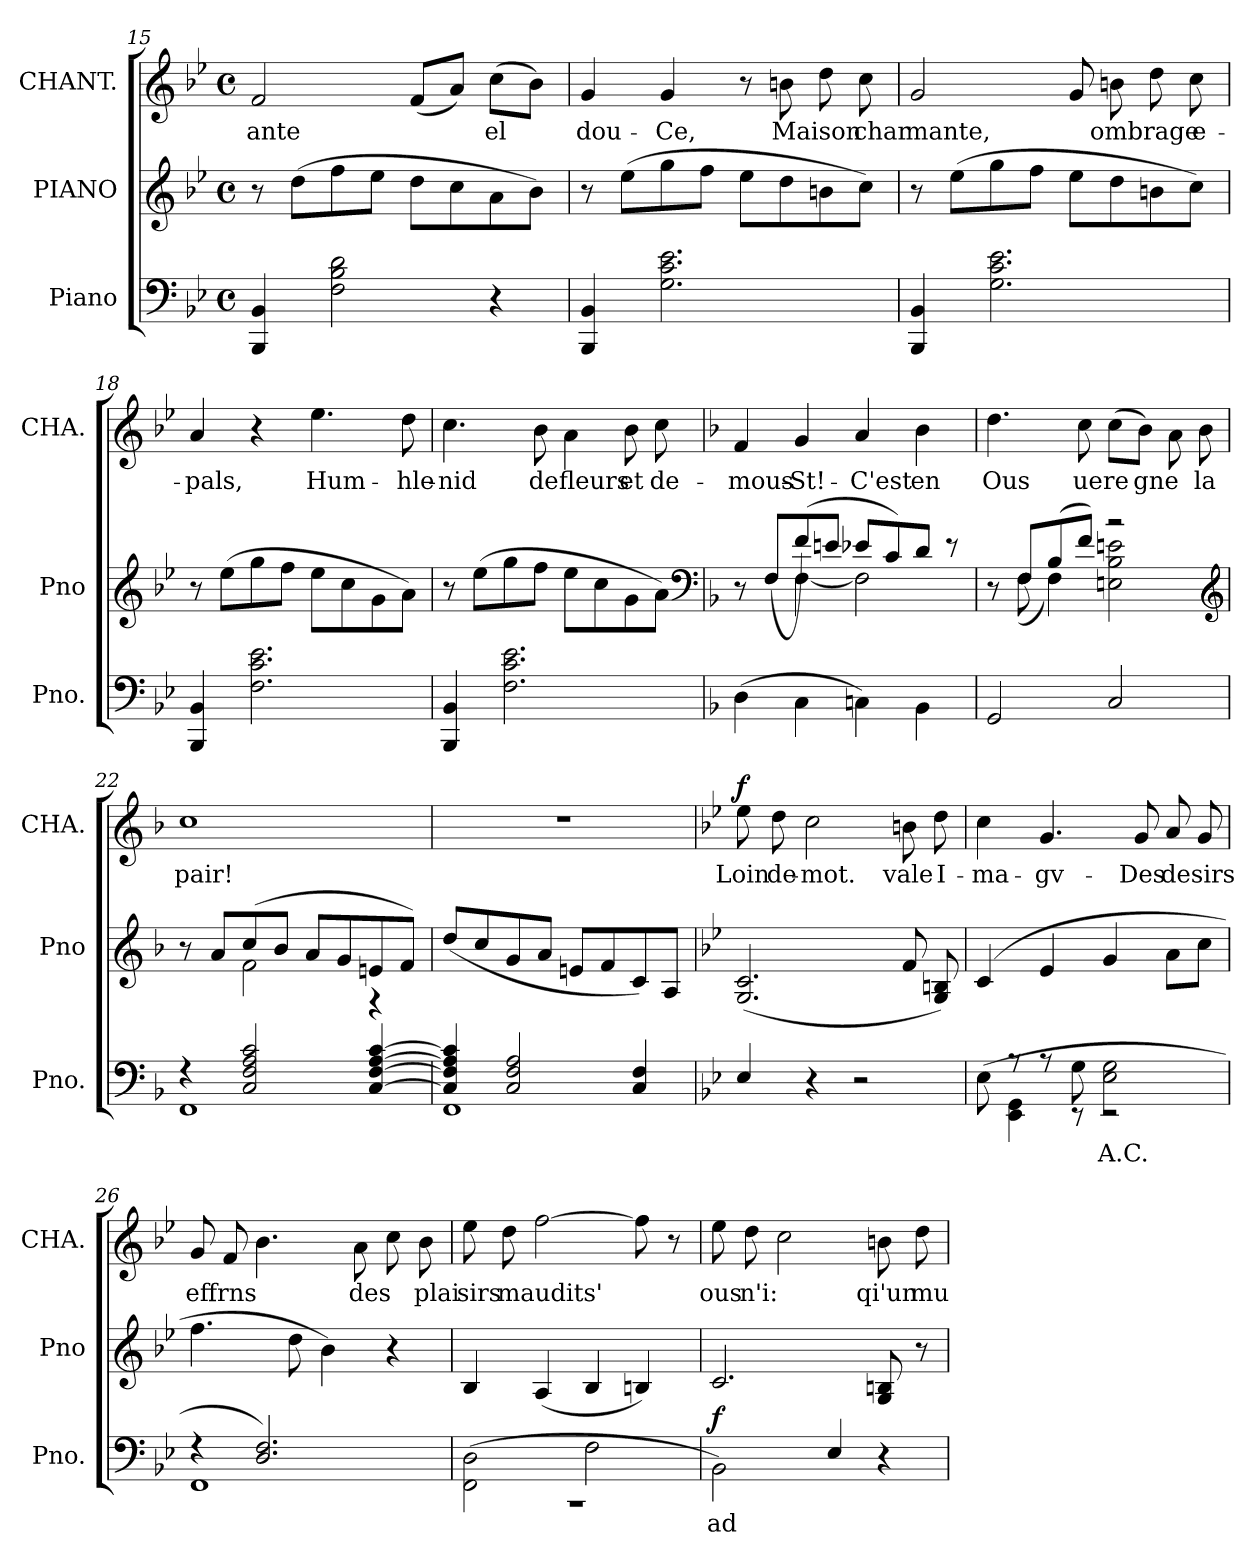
**kern	**text	**dynam	**kern	**kern	**text	**dynam
*part3	*part3	*part3	*part2	*part1	*part1	*part1
*staff3	*staff3	*staff3	*staff2	*staff1	*staff1	*staff1
*I"Piano	*	*	*I"PIANO	*I"CHANT.	*	*
*I'Pno.	*	*	*I'Pno	*I'CHA.	*	*
*clefF4	*	*	*clefG2	*clefG2	*	*
*k[b-e-]	*	*	*k[b-e-]	*k[b-e-]	*	*
*M4/4	*	*	*M4/4	*M4/4	*	*
*met(c)	*	*	*met(c)	*met(c)	*	*
=15	=15	=15	=15	=15	=15	=15
4BBB-/ 4BB-/	.	.	8r	2f/	ante	.
.	.	.	(8dd\L	.	.	.
2F\ 2B-\ 2d\	.	.	8ff\	.	.	.
.	.	.	8ee-\J	.	.	.
.	.	.	8dd\L	(8f/L	.	.
.	.	.	8cc\	8a/J)	.	.
4r	.	.	8a\	(8cc\L	el	.
.	.	.	8b-\J)	8b-\J)	.	.
=16	=16	=16	=16	=16	=16	=16
4BBB-/ 4BB-/	.	.	8r	4g/	dou-	.
.	.	.	(8ee-\L	.	.	.
2.G\ 2.c\ 2.e-\	.	.	8gg\	4g/	Ce,	.
.	.	.	8ff\J	.	.	.
.	.	.	8ee-\L	8r	.	.
.	.	.	8dd\	8bn\	Maison	.
.	.	.	8bn\	8dd\	.	.
.	.	.	8cc\J)	8cc\	char	.
!!LO:LB:g=z
=17	=17	=17	=17	=17	=17	=17
4BBB-/ 4BB-/	.	.	8r	2g/	mante,	.
.	.	.	(8ee-\L	.	.	.
2.G\ 2.c\ 2.e-\	.	.	8gg\	.	.	.
.	.	.	8ff\J	.	.	.
.	.	.	8ee-\L	8g/	.	.
.	.	.	8dd\	8bn\	ombrage	.
.	.	.	8bn\	8dd\	.	.
.	.	.	8cc\J)	8cc\	e-	.
=18	=18	=18	=18	=18	=18	=18
4BBB-/ 4BB-/	.	.	8r	4a/	pals,	.
.	.	.	(8ee-\L	.	.	.
2.F\ 2.c\ 2.e-\	.	.	8gg\	4r	.	.
.	.	.	8ff\J	.	.	.
.	.	.	8ee-\L	4.ee-\	Hum-	.
.	.	.	8cc\	.	.	.
.	.	.	8g\	.	.	.
.	.	.	8a\J)	8dd\	hle-	.
=19	=19	=19	=19	=19	=19	=19
4BBB-/ 4BB-/	.	.	8r	4.cc\	nid	.
.	.	.	(8ee-\L	.	.	.
2.F\ 2.c\ 2.e-\	.	.	8gg\	.	.	.
.	.	.	8ff\J	8b-\	de	.
.	.	.	8ee-\L	4a\	fleurs	.
.	.	.	8cc\	.	.	.
.	.	.	8g\	8b-\	et	.
.	.	.	8a\J)	8cc\	de-	.
*	*	*	*clefF4	*	*	*
!!LO:LB:g=z
=20	=20	=20	=20	=20	=20	=20
*k[b-]	*	*	*k[b-]	*k[b-]	*	*
*	*	*	*^	*	*	*
(4D\	.	.	8r	4ryy	4f/	mous-	.
.	.	.	(8F/L	.	.	.	.
4C\	.	.	(8f/)	[4F\	4g/	St!-	.
.	.	.	8en/J	.	.	.	.
4Cn\)	.	.	8e-X/L	2F\]	4a/	C'est	.
.	.	.	8c/)	.	.	.	.
4BB-\	.	.	8d/J	.	4b-\	en	.
.	.	.	8r	.	.	.	.
=21	=21	=21	=21	=21	=21	=21	=21
2GG/	.	.	8r	8ryy	4.dd\	Ous	.
.	.	.	8F/L	(8F\	.	.	.
.	.	.	(8B-/	4F\)	.	.	.
.	.	.	8f/J)	.	8cc\	ue	.
2C/	.	.	2r	2En\ 2B-\ 2en\	(8cc\L	re	.
.	.	.	.	.	8b-\J)	gne	.
.	.	.	.	.	8a\	.	.
.	.	.	.	.	8b-\	la	.
*	*	*	*clefG2	*	*	*	*
=22	=22	=22	=22	=22	=22	=22	=22
*^	*	*	*	*	*	*	*
4r	1FF/	.	.	8r	4ryy	1cc/	pair!	.
.	.	.	.	8a/L	.	.	.	.
2C/ 2F/ 2A/ 2c/	.	.	.	(8cc/	2f\	.	.	.
.	.	.	.	8b-/J	.	.	.	.
.	.	.	.	8a/L	.	.	.	.
.	.	.	.	8g/	.	.	.	.
[4C/ [4F/ [4A/ [4c/	.	.	.	8en/	4r	.	.	.
.	.	.	.	8f/J)	.	.	.	.
*	*	*	*	*v	*v	*	*	*
=23	=23	=23	=23	=23	=23	=23	=23
4C]/ 4F]/ 4A]/ 4c]/	1FF/	.	.	(8dd/L	1r	.	.
.	.	.	.	8cc/	.	.	.
2C/ 2F/ 2A/	.	.	.	8g/	.	.	.
.	.	.	.	8a/J	.	.	.
.	.	.	.	8en/L	.	.	.
.	.	.	.	8f/	.	.	.
4C/ 4F/	.	.	.	8c/)	.	.	.
.	.	.	.	8A/J	.	.	.
*v	*v	*	*	*	*	*	*
!!LO:LB:g=z
=24	=24	=24	=24	=24	=24	=24
*k[b-e-]	*	*	*k[b-e-]	*k[b-e-]	*	*
4E-/	.	.	(2.G/ 2.c/	8ee-\	Loin	f
.	.	.	.	8dd\	de-	.
4r	.	.	.	2cc\	mot.	.
2r	.	.	.	.	.	.
.	.	.	8f/	8bn\	vale	.
.	.	.	8G/ 8Bn/)	8dd\	I-	.
=25	=25	=25	=25	=25	=25	=25
*^	*	*	*	*	*	*
(8E-\	8ryy	.	.	(4c/	4cc\	ma-	.
8r	4EE-\ 4GG\	.	.	.	.	.	.
8r	.	.	.	4e-/	4.g/	gv-	.
8G\	8r	.	.	.	.	.	.
2E-\ 2G\	2r	A.C.	.	4g/	.	.	.
.	.	.	.	.	8g/	Des	.
.	.	.	.	8a\L	8a/	desirs	.
.	.	.	.	8cc\J	8g/	.	.
=26	=26	=26	=26	=26	=26	=26	=26
4r	1FF/	.	.	4.ff\	8g/	effrns	.
.	.	.	.	.	8f/	.	.
(2.D/ 2.F/)	.	.	.	.	4.b-\	.	.
.	.	.	.	8dd\	.	.	.
.	.	.	.	4b-\)	.	.	.
.	.	.	.	.	8a\	des	.
.	.	.	.	4r	8cc\	.	.
.	.	.	.	.	8b-\	plai	.
=27	=27	=27	=27	=27	=27	=27	=27
(2FF\ 2D\	1r	.	.	4B-/	8ee-\	sirs	.
.	.	.	.	.	8dd\	maudits'	.
.	.	.	.	(4A/	[2ff\	.	.
2F\	.	.	.	4B-/	.	.	.
.	.	.	.	4Bn/)	8ff\]	.	.
.	.	.	.	.	8r	.	.
*v	*v	*	*	*	*	*	*
!!LO:PB:g=z
=28	=28	=28	=28	=28	=28	=28
2BB-\)	ad	.f	2.c/	8ee-\	ous	.
.	.	.	.	8dd\	n'i:	.
.	.	.	.	2cc\	.	.
4E-/	.	.	.	.	.	.
4r	.	.	8G/ 8Bn/	8bn\	qi'un	.
.	.	.	8r	8dd\	mu-	.
=	=	=	=	=	=	=
*-	*-	*-	*-	*-	*-	*-
